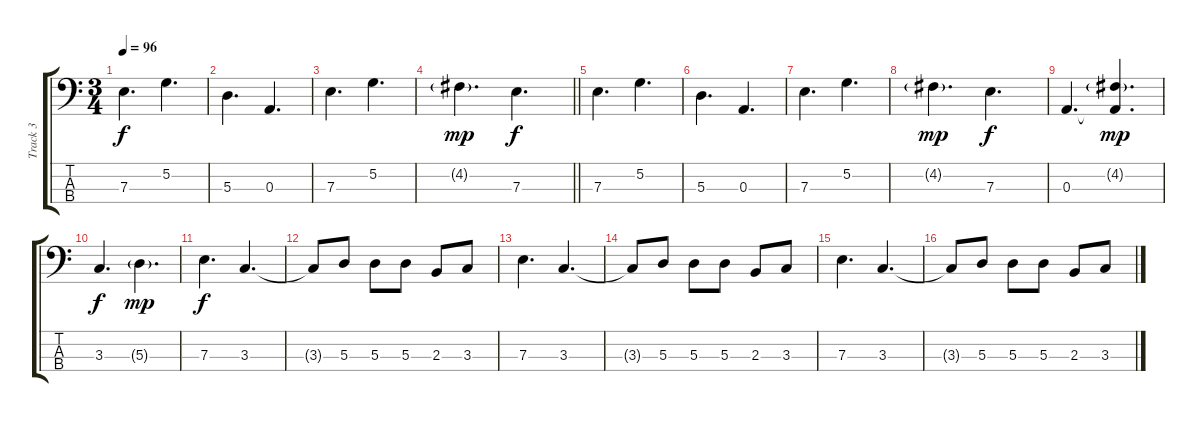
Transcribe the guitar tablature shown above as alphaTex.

\track ("Track 3" "Track 3") {instrument electricbassfinger}
\staff {score tabs}
\tuning (G2 D2 A1 E1) {hide}
\ts (3 4)
\tempo 96
\clef f4
\ks c
7.3.4{d dy f} 5.2.4{d} |
5.3.4{d} 0.3.4{d} |
7.3.4{d} 5.2.4{d} |
\barLineRight lightlight
4.2{g}.4{d dy mp} 7.3.4{d dy f} |
7.3.4{d} 5.2.4{d} |
5.3.4{d} 0.3.4{d} |
7.3.4{d} 5.2.4{d} |
4.2{g}.4{d dy mp} 7.3.4{d dy f} |
0.3.4{d} (4.2{g} 0.3{t}).4{d dy mp} |
3.3.4{d dy f} 5.3{g}.4{d dy mp} |
7.3.4{d dy f} 3.3.4{d} |
3.3{t}.8 5.3.8 5.3.8 5.3.8 2.3.8 3.3.8 |
7.3.4{d} 3.3.4{d} |
3.3{t}.8 5.3.8 5.3.8 5.3.8 2.3.8 3.3.8 |
7.3.4{d} 3.3.4{d} |
3.3{t}.8 5.3.8 5.3.8 5.3.8 2.3.8 3.3.8
